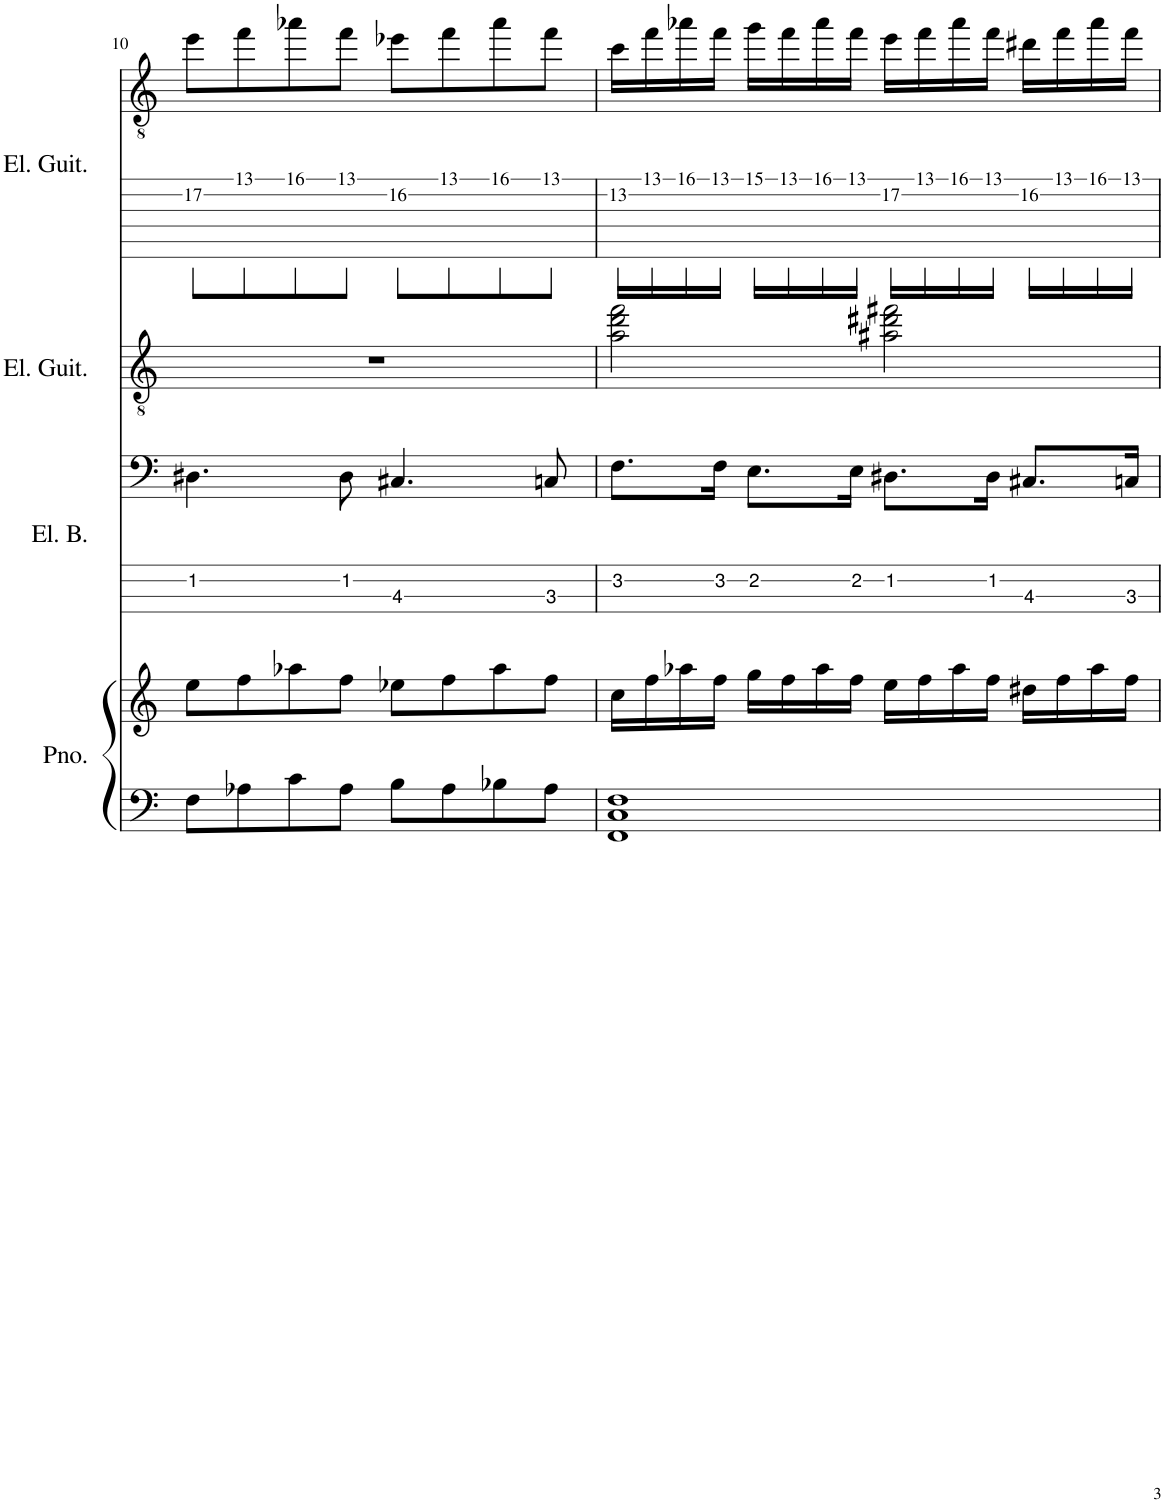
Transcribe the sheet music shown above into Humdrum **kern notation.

**kern	**kern	**kern	**kern	**kern	**kern	**kern
*part4	*part4	*part3	*part3	*part2	*part1	*part1
*staff7	*staff6	*staff5	*staff4	*staff3	*staff2	*staff1
*I"钢琴	*	*I"电贝斯	*	*I"电子吉他	*I"电子吉他	*
!!LO:PB:g=z
*clefF4	*clefG2	*	*clefF4	*clefGv2	*	*clefGv2
*	*	*Trd7c12	*Trd7c12	*	*	*
*k[]	*k[]	*k[]	*k[]	*k[]	*k[]	*k[]
*M4/4	*M4/4	*M4/4	*M4/4	*M4/4	*M4/4	*M4/4
=10	=10	=10	=10	=10	=10	=10
8F\L	8ee\L	4.D#X	4.D#X\	1r	8ee\L	8ee\L
8A-X\	8ff\	.	.	.	8ff\	8ff\
8c\	8aa-X\	.	.	.	8aa-X\	8aa-X\
8A-\J	8ff\J	8D#	8D#\	.	8ff\J	8ff\J
8B\L	8ee-X\L	4.C#X	4.C#X/	.	8ee-X\L	8ee-X\L
8A-\	8ff\	.	.	.	8ff\	8ff\
8B-X\	8aa-\	.	.	.	8aa-\	8aa-\
8A-\J	8ff\J	8Cn	8Cn/	.	8ff\J	8ff\J
=11	=11	=11	=11	=11	=11	=11
1FF 1C 1F	16cc\LL	8.FL	8.F\L	2a\ 2dd\ 2ff\	16cc\LL	16cc\LL
.	16ff\	.	.	.	16ff\	16ff\
.	16aa-X\	.	.	.	16aa-X\	16aa-X\
.	16ff\JJ	16FJk	16F\Jk	.	16ff\JJ	16ff\JJ
.	16gg\LL	8.EL	8.E\L	.	16gg\LL	16gg\LL
.	16ff\	.	.	.	16ff\	16ff\
.	16aa-\	.	.	.	16aa-\	16aa-\
.	16ff\JJ	16EJk	16E\Jk	.	16ff\JJ	16ff\JJ
.	16ee\LL	8.D#XL	8.D#X\L	2a#X\ 2dd#X\ 2ff#X\	16ee\LL	16ee\LL
.	16ff\	.	.	.	16ff\	16ff\
.	16aa-\	.	.	.	16aa-\	16aa-\
.	16ff\JJ	16D#Jk	16D#\Jk	.	16ff\JJ	16ff\JJ
.	16dd#X\LL	8.C#XL	8.C#X/L	.	16dd#X\LL	16dd#X\LL
.	16ff\	.	.	.	16ff\	16ff\
.	16aa-\	.	.	.	16aa-\	16aa-\
.	16ff\JJ	16CnJk	16Cn/Jk	.	16ff\JJ	16ff\JJ
=	=	=	=	=	=	=
*-	*-	*-	*-	*-	*-	*-
